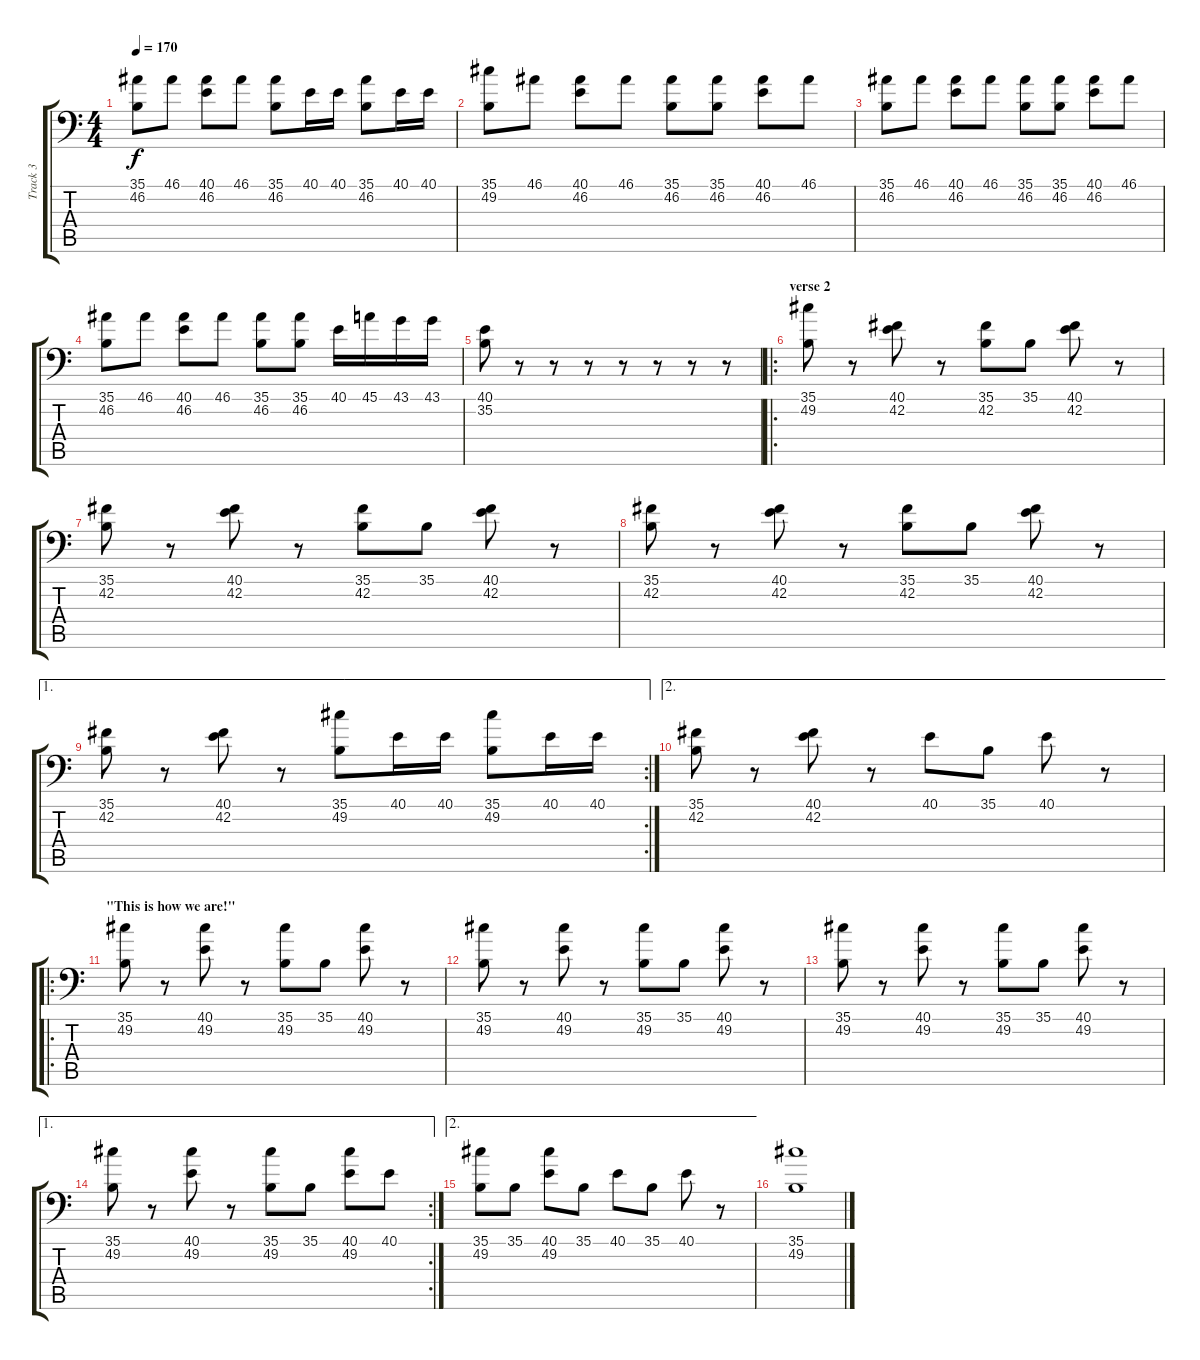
\track ("Track 3" "Track 3") {instrument acousticgrandpiano}
\staff {score tabs}
\tuning (C-1 C-1 C-1 C-1 C-1 C-1) {hide}
\ts (4 4)
\tempo 170
\clef f4
\ks c
(35.1 46.2).8{dy f} 46.1.8 (40.1 46.2).8 46.1.8 (35.1 46.2).8 40.1.16 40.1.16 (35.1 46.2).8 40.1.16 40.1.16 |
(35.1 49.2).8 46.1.8 (40.1 46.2).8 46.1.8 (35.1 46.2).8 (35.1 46.2).8 (40.1 46.2).8 46.1.8 |
(35.1 46.2).8 46.1.8 (40.1 46.2).8 46.1.8 (35.1 46.2).8 (35.1 46.2).8 (40.1 46.2).8 46.1.8 |
(35.1 46.2).8 46.1.8 (40.1 46.2).8 46.1.8 (35.1 46.2).8 (35.1 46.2).8 40.1.16 45.1.16 43.1.16 43.1.16 |
(40.1 35.2).8 r.8 r.8 r.8 r.8 r.8 r.8 r.8 |
\ro
\section ("" "verse 2")
(35.1 49.2).8 r.8 (40.1 42.2).8 r.8 (35.1 42.2).8 35.1.8 (40.1 42.2).8 r.8 |
(35.1 42.2).8 r.8 (40.1 42.2).8 r.8 (35.1 42.2).8 35.1.8 (40.1 42.2).8 r.8 |
(35.1 42.2).8 r.8 (40.1 42.2).8 r.8 (35.1 42.2).8 35.1.8 (40.1 42.2).8 r.8 |
\ae 1
\rc 2
(35.1 42.2).8 r.8 (40.1 42.2).8 r.8 (35.1 49.2).8 40.1.16 40.1.16 (35.1 49.2).8 40.1.16 40.1.16 |
\ae 2
(35.1 42.2).8 r.8 (40.1 42.2).8 r.8 40.1.8 35.1.8 40.1.8 r.8 |
\ro
\section ("" "\"This is how we are!\"")
(35.1 49.2).8 r.8 (40.1 49.2).8 r.8 (35.1 49.2).8 35.1.8 (40.1 49.2).8 r.8 |
(35.1 49.2).8 r.8 (40.1 49.2).8 r.8 (35.1 49.2).8 35.1.8 (40.1 49.2).8 r.8 |
(35.1 49.2).8 r.8 (40.1 49.2).8 r.8 (35.1 49.2).8 35.1.8 (40.1 49.2).8 r.8 |
\ae 1
\rc 2
(35.1 49.2).8 r.8 (40.1 49.2).8 r.8 (35.1 49.2).8 35.1.8 (40.1 49.2).8 40.1.8 |
\ae 2
(35.1 49.2).8 35.1.8 (40.1 49.2).8 35.1.8 40.1.8 35.1.8 40.1.8 r.8 |
(35.1 49.2).1
